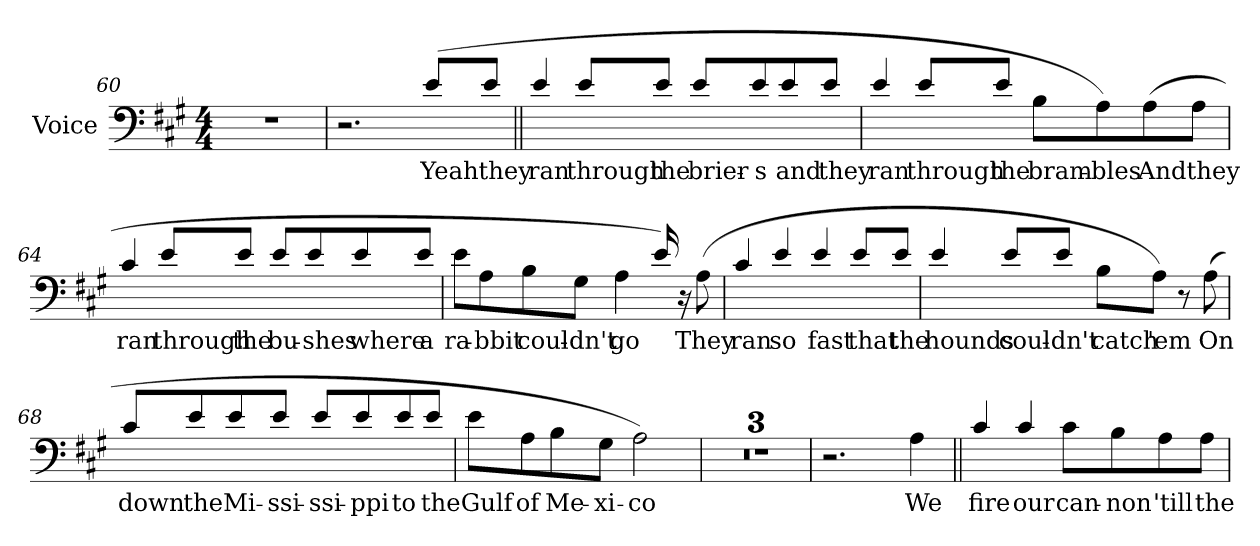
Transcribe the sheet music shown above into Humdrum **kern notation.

**kern	**text
*part1	*part1
*staff1	*staff1
*I"Voice	*
*I'Vo.	*
*clefF4	*
*k[f#c#g#]	*
*A:	*
*M4/4	*
=60	=60
1r	.
=61	=61
2.r	.
!	!LO:LY:b:color=#000000
(8ei/L	Yeah
!	!LO:LY:b:color=#000000
8ei/J	they
=62||	=62||
!	!LO:LY:b:color=#000000
4ei/	ran
!	!LO:LY:b:color=#000000
8ei/L	through
!	!LO:LY:b:color=#000000
8ei/J	the
!	!LO:LY:b:color=#000000
8ei/L	brier-
!	!LO:LY:b:color=#000000
8ei/	-s
!	!LO:LY:b:color=#000000
8ei/	and
!	!LO:LY:b:color=#000000
8ei/J	they
!!LO:LB:g=z
=63	=63
!	!LO:LY:b:color=#000000
4ei/	ran
!	!LO:LY:b:color=#000000
8ei/L	through
!	!LO:LY:b:color=#000000
8ei/J	the
!	!LO:LY:b:color=#000000
8Bi\L	bram-
!	!LO:LY:b:color=#000000
8Ai\)	-bles
!	!LO:LY:b:color=#000000
(8Ai\	And
!	!LO:LY:b:color=#000000
8Ai\J	they
=64	=64
!	!LO:LY:b:color=#000000
4c#i/	ran
!	!LO:LY:b:color=#000000
8ei/L	through
!	!LO:LY:b:color=#000000
8ei/J	the
!	!LO:LY:b:color=#000000
8ei/L	bu-
!	!LO:LY:b:color=#000000
8ei/	-shes
!	!LO:LY:b:color=#000000
8ei/	where
!	!LO:LY:b:color=#000000
8ei/J	a
=65	=65
!	!LO:LY:b:color=#000000
8ei\L	ra-
!	!LO:LY:b:color=#000000
8Ai\	-bbit
!	!LO:LY:b:color=#000000
8Bi\	coul-
!	!LO:LY:b:color=#000000
8G#i\J	-dn't
!	!LO:LY:b:color=#000000
4Ai\	go
16ei/)	.
16r	.
!	!LO:LY:b:color=#000000
(8Ai\	They
=66	=66
!	!LO:LY:b:color=#000000
4c#i/	ran
!	!LO:LY:b:color=#000000
4ei/	so
!	!LO:LY:b:color=#000000
4ei/	fast
!	!LO:LY:b:color=#000000
8ei/L	that
!	!LO:LY:b:color=#000000
8ei/J	the
=67	=67
!	!LO:LY:b:color=#000000
4ei/	hounds
!	!LO:LY:b:color=#000000
8ei/L	coul-
!	!LO:LY:b:color=#000000
8ei/J	-dn't
!	!LO:LY:b:color=#000000
8Bi\L	catch
!	!LO:LY:b:color=#000000
8Ai\J)	'em
8r	.
!	!LO:LY:b:color=#000000
(8Ai\	On
!!LO:LB:g=z
=68	=68
!	!LO:LY:b:color=#000000
8c#i/L	down
!	!LO:LY:b:color=#000000
8ei/	the
!	!LO:LY:b:color=#000000
8ei/	Mi-
!	!LO:LY:b:color=#000000
8ei/J	-ssi-
!	!LO:LY:b:color=#000000
8ei/L	-ssi-
!	!LO:LY:b:color=#000000
8ei/	-ppi
!	!LO:LY:b:color=#000000
8ei/	to
!	!LO:LY:b:color=#000000
8ei/J	the
=69	=69
!	!LO:LY:b:color=#000000
8ei\L	Gulf
!	!LO:LY:b:color=#000000
8Ai\	of
!	!LO:LY:b:color=#000000
8Bi\	Me-
!	!LO:LY:b:color=#000000
8G#i\J	-xi-
!	!LO:LY:b:color=#000000
2Ai\)	-co
=70	=70
1r	.
=71	=71
1r	.
=72	=72
1r	.
=73	=73
2.r	.
!	!LO:LY:b:color=#000000
4Ai\	We
=74||	=74||
!	!LO:LY:b:color=#000000
4c#i/	fire
!	!LO:LY:b:color=#000000
4c#i/	our
!	!LO:LY:b:color=#000000
8c#i\L	can-
!	!LO:LY:b:color=#000000
8Bi\	-non
!	!LO:LY:b:color=#000000
8Ai\	'till
!	!LO:LY:b:color=#000000
8Ai\J	the
=	=
*-	*-
